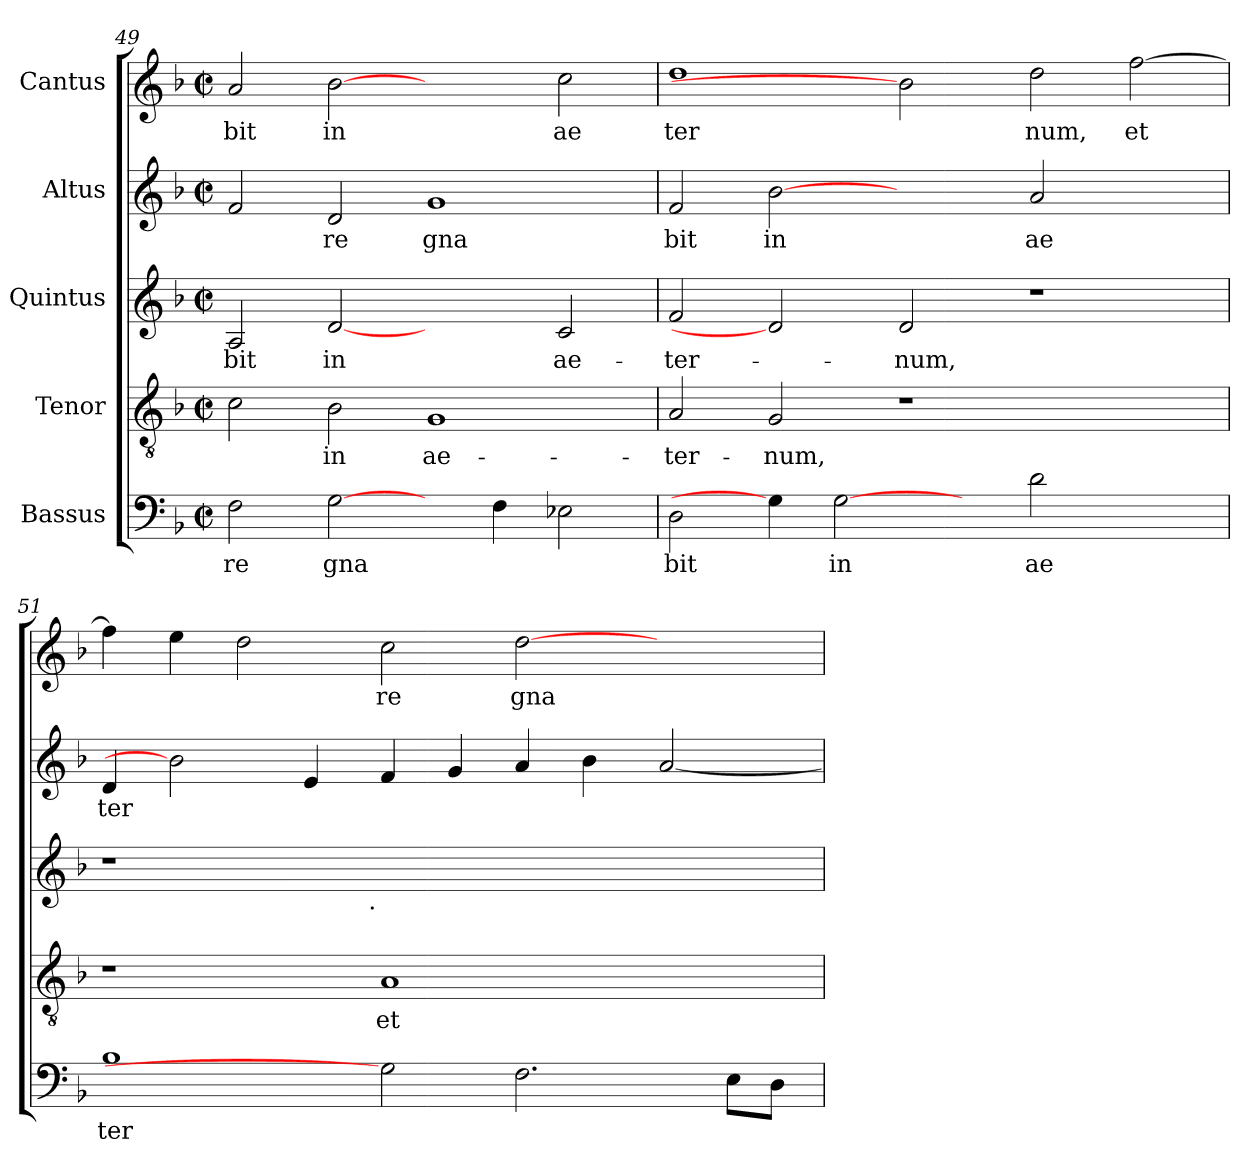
**kern	**text	**kern	**text	**kern	**text	**kern	**text	**kern	**text
*part5	*part5	*part4	*part4	*part3	*part3	*part2	*part2	*part1	*part1
*staff5	*staff5	*staff4	*staff4	*staff3	*staff3	*staff2	*staff2	*staff1	*staff1
*I"Bassus	*	*I"Tenor	*	*I"Quintus	*	*I"Altus	*	*I"Cantus	*
*clefF4	*	*clefGv2	*	*clefG2	*	*clefG2	*	*clefG2	*
*k[b-]	*	*k[b-]	*	*k[b-]	*	*k[b-]	*	*k[b-]	*
*F:	*	*F:	*	*F:	*	*F:	*	*F:	*
*M2/2	*	*M2/2	*	*M2/2	*	*M2/2	*	*M2/2	*
*met(c|)	*	*met(c|)	*	*met(c|)	*	*met(c|)	*	*met(c|)	*
=49	=49	=49	=49	=49	=49	=49	=49	=49	=49
!	!LO:LY:b:cj	!	!LO:LY:b:cj	!	!LO:LY:b	!	!LO:LY:b	!	!LO:LY:b:cj
2F\	re	2c\	.	2A/	-bit	2f/	.	2a/	bit
!	!LO:LY:b:cj	!	!LO:LY:b:cj	!	!LO:LY:b	!	!LO:LY:b	!	!LO:LY:b:cj
[2G\	gna	2B-\	in	[2d	in	2d/	re	[2b-	in
!	!	!	!LO:LY:b:cj	!	!	!	!LO:LY:b	!	!
4ryy	.	1G	ae-	2ryy	.	1g	gna	2ryy	.
!	!LO:LY:b:cj	!	!	!	!	!	!	!	!
4F\	.	.	.	.	.	.	.	.	.
!	!LO:LY:b:cj	!	!	!	!LO:LY:b	!	!	!	!LO:LY:b:cj
2E-X\	.	.	.	2c/	ae-	.	.	2cc\	ae
=50	=50	=50	=50	=50	=50	=50	=50	=50	=50
!	!LO:LY:b:cj	!	!LO:LY:b:cj	!	!LO:LY:b	!	!LO:LY:b	!	!LO:LY:b:cj
2D\	bit	2A/	-ter-	2f/	-ter-	2f/	bit	1dd	ter
!	!	!	!LO:LY:b:cj	!	!	!	!LO:LY:b	!	!
4G\]	.	2G/	-num,	2d]	.	[2b-	in	.	.
!	!LO:LY:b:cj	!	!	!	!	!	!	!	!
[2G	in	.	.	.	.	.	.	.	.
!	!	!	!	!	!LO:LY:b	!	!	!	!
.	.	1r	.	2d/	-num,	2ryy	.	2b-]	.
4ryy	.	.	.	.	.	.	.	.	.
!	!LO:LY:b:cj	!	!	!	!	!	!LO:LY:b	!	!LO:LY:b:cj
2d\	ae	.	.	1r	.	2a/	ae	2dd\	num,
!	!	!	!	!	!	!	!	!	!LO:LY:b:cj
2ryy	.	2ryy	.	.	.	2ryy	.	[>2ff\	et
=51	=51	=51	=51	=51	=51	=51	=51	=51	=51
!	!LO:LY:b:cj	!	!	!	!	!	!LO:LY:b	!	!LO:LY:b:cj
*	*	*	*	*^	*	*	*	*	*
1B-	ter	1r	.	1r	2ryy	.	4d/	ter	4ff\]	.
!	!	!	!	!	!	!	!	!	!	!LO:LY:b:cj
.	.	.	.	.	.	.	2b-]	.	4ee\	.
!	!	!	!	!	!	!	!	!	!	!LO:LY:b:cj
.	.	.	.	.	4ryy	.	.	.	2dd\	.
!	!	!	!	!	!	!	!	!LO:LY:b	!	!
.	.	.	.	.	8...ryy	.	4e/	.	.	.
!	!	!	!	!	!LO:TX:b:t=.	!	!	!	!	!
.	.	.	.	.	1ryy	.	.	.	.	.
!	!	!	!LO:LY:b:cj	!	!	!	!	!LO:LY:b	!	!LO:LY:b:cj
2G]	.	1A	et	1.ryy	.	.	4f/	.	2cc\	re
!	!	!	!	!	!	!	!	!LO:LY:b	!	!
.	.	.	.	.	.	.	4g/	.	.	.
!	!LO:LY:b:cj	!	!	!	!	!	!	!LO:LY:b	!	!LO:LY:b:cj
2.F\	.	.	.	.	.	.	4a/	.	[>2dd\	gna
!	!	!	!	!	!	!	!	!LO:LY:b	!	!
.	.	.	.	.	.	.	4b-\	.	.	.
.	.	.	.	.	2ryy	.	.	.	.	.
!	!	!	!	!	!	!	!	!LO:LY:b	!	!
.	.	2ryy	.	.	.	.	[<2a/	.	2ryy	.
!	!LO:LY:b:cj	!	!	!	!	!	!	!	!	!
8E\L	.	.	.	.	.	.	.	.	.	.
!	!LO:LY:b:cj	!	!	!	!	!	!	!	!	!
8D\J	.	.	.	.	.	.	.	.	.	.
.	.	.	.	.	64ryy	.	.	.	.	.
*	*	*	*	*v	*v	*	*	*	*	*
=	=	=	=	=	=	=	=	=	=
*-	*-	*-	*-	*-	*-	*-	*-	*-	*-
